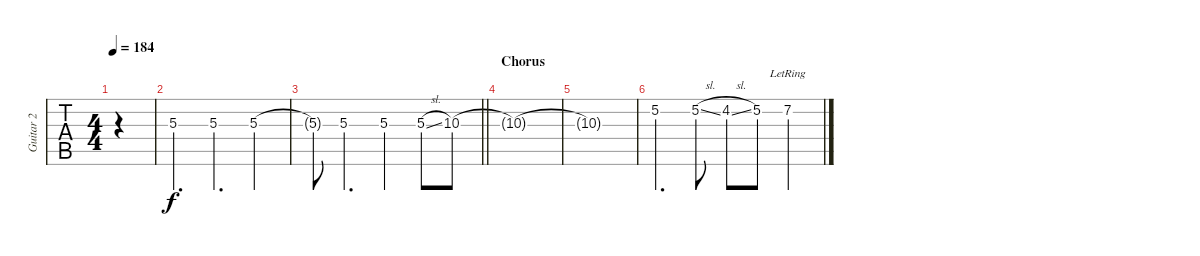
\track ("Guitar 2" "Guitar 2") {instrument acousticguitarnylon}
\staff {tabs}
\tuning (E4 B3 Gb3 E3 B2 E2) {hide}
\ts (4 4)
\tempo 184
\clef g2
\ks c
|
5.3.4{d} 5.3.4{d} 5.3.4 |
\barLineRight lightlight
5.3{t}.8 5.3.4{d} 5.3.4 5.3{sl}.8 10.3.8 |
\section ("" "Chorus")
10.3{t}.1 |
10.3{t}.1 |
5.2.4{d} 5.2{sl}.8 4.2{sl}.8 5.2.8 7.2{lr}.4
